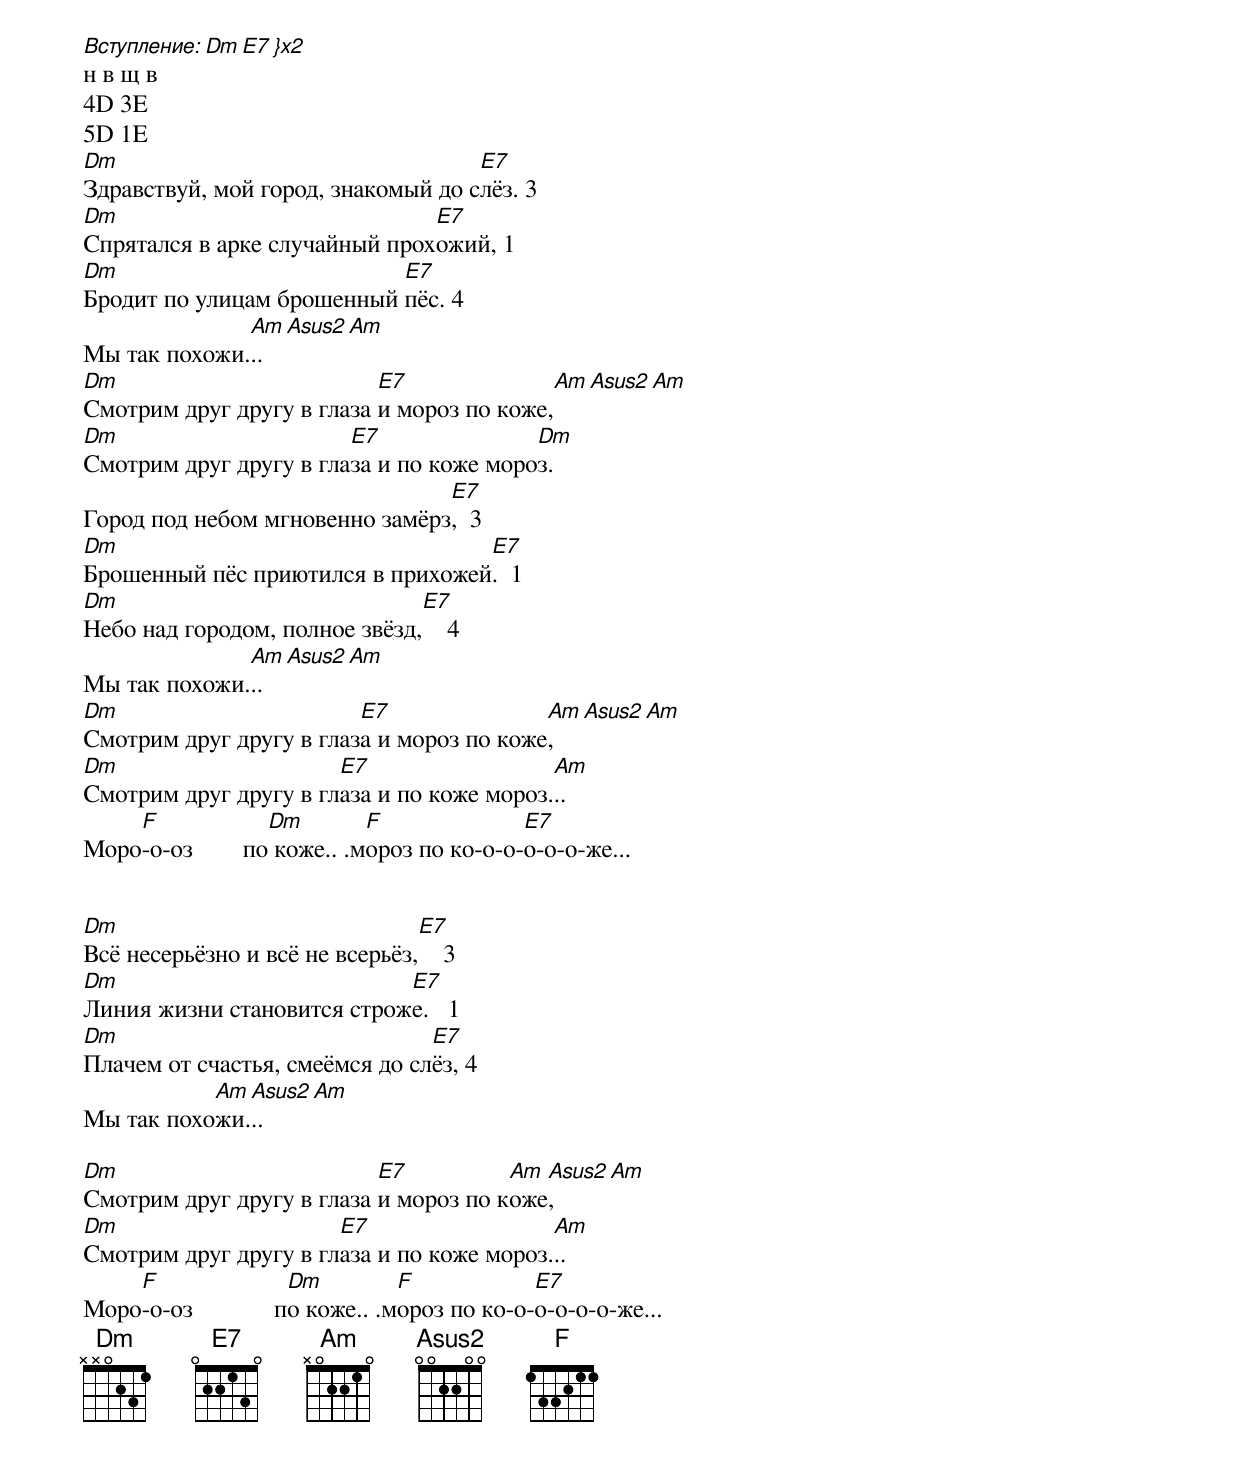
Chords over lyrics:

Вступление: Dm E7 }x2
н в щ в
4D 3E
5D 1E
Dm                                  E7
Здравствуй, мой город, знакомый до слёз. 3
Dm                             E7
Спрятался в арке случайный прохожий, 1
Dm                         E7
Бродит по улицам брошенный пёс. 4
              Am Asus2 Am
Мы так похожи...
Dm                         E7              Am Asus2 Am
Смотрим друг другу в глаза и мороз по коже,
Dm                      E7               Dm
Смотрим друг другу в глаза и по коже мороз.
                                E7
Город под небом мгновенно замёрз,  3
Dm                                E7
Брошенный пёс приютился в прихожей.  1
Dm                             E7
Небо над городом, полное звёзд,    4
              Am    Asus2  Am
Мы так похожи...
Dm                       E7               Am Asus2 Am
Смотрим друг другу в глаза и мороз по коже,
Dm                     E7                  Am
Смотрим друг другу в глаза и по коже мороз...
    F              Dm        F              E7
Моро-о-оз        по коже.. .мороз по ко-о-о-о-о-о-же...


Dm                              E7
Всё несерьёзно и всё не всерьёз,    3
Dm                          E7
Линия жизни становится строже.   1
Dm                              E7
Плачем от счастья, смеёмся до слёз, 4
           Am Asus2 Am
Мы так похожи...

Dm                         E7          Am Asus2 Am
Смотрим друг другу в глаза и мороз по коже,
Dm                     E7                  Am
Смотрим друг другу в глаза и по коже мороз...
    F                  Dm         F            E7
Моро-о-оз             по коже.. .мороз по ко-о-о-о-о-о-же...
